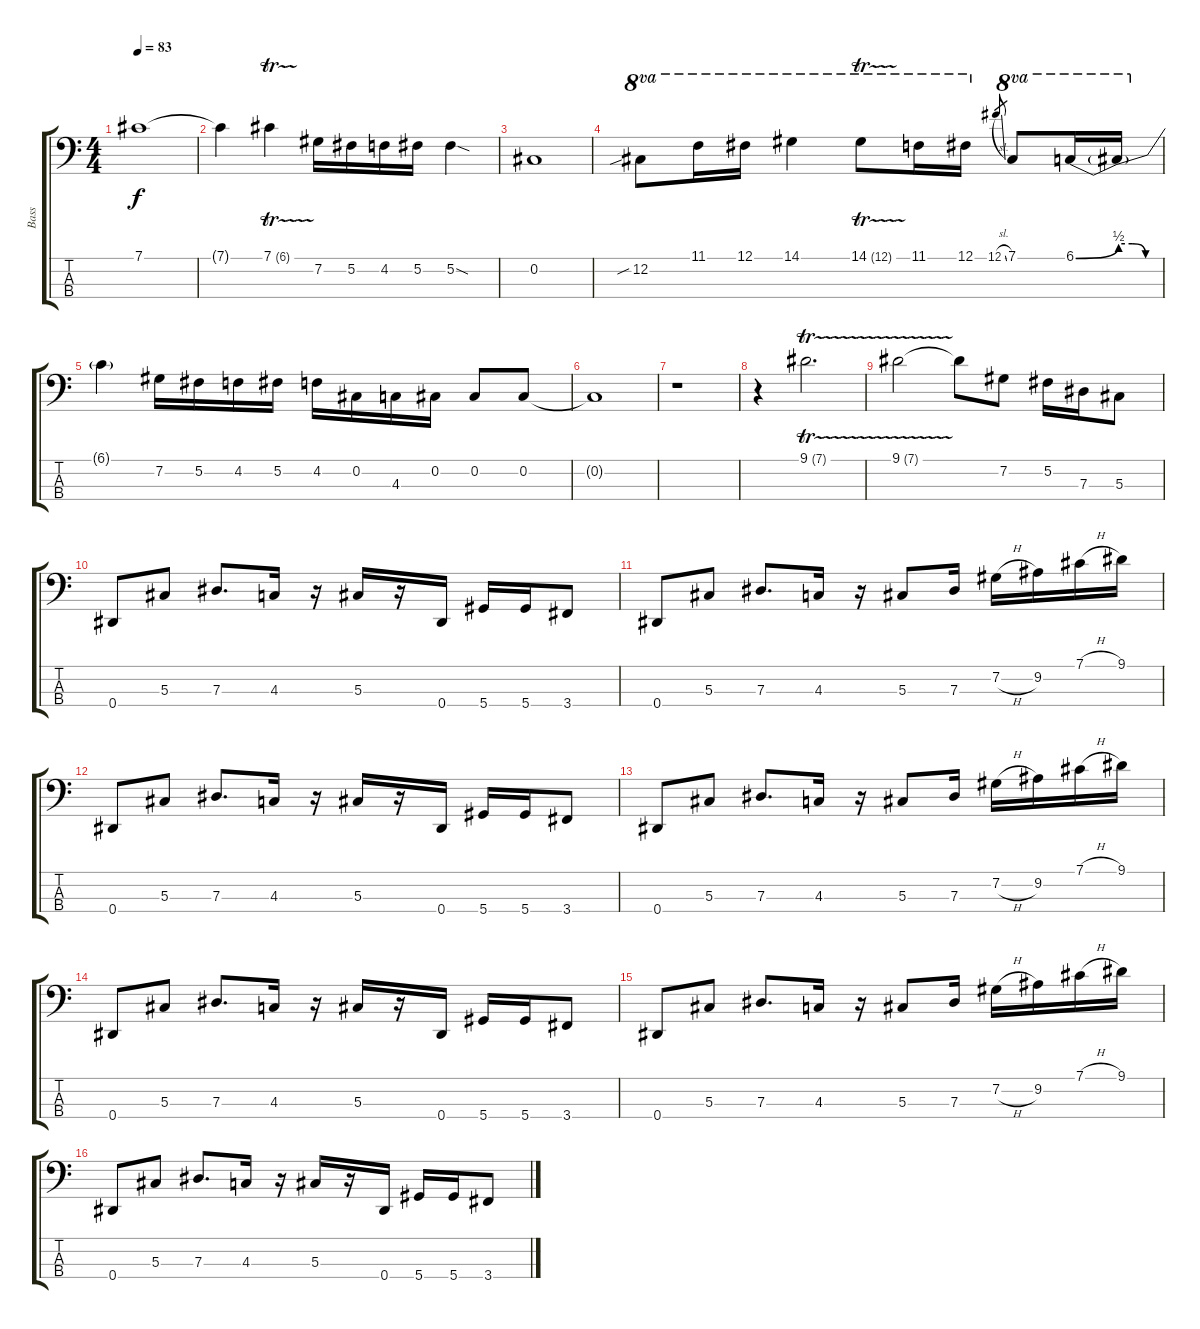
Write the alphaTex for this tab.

\track ("Bass" "Bass") {instrument electricbasspick}
\staff {score tabs}
\tuning (Gb2 Db2 Ab1 Eb1) {hide}
\ts (4 4)
\tempo 83
\clef f4
\ks c
7.1.1{dy f instrument electricbasspick} |
7.1{t}.4 7.1{tr (6 32)}.4 7.2.16 5.2.16 4.2.16 5.2.16 5.2{sod}.4 |
0.2.1 |
12.2{sib}.8{ot 8va} 11.1.16{ot 8va} 12.1.16{ot 8va} 14.1.4{ot 8va} 14.1{tr (12 32)}.8{ot 8va} 11.1.16{ot 8va} 12.1.16{ot 8va} 12.1{sl}.8{gr} 7.1.8{ot 8va} 6.1{be (bend 0 0 60 2)}.16{ot 8va} 6.1{be (custom 0 2 20 2 40 0 60 0) t}.16{ot 8va} |
6.1{t}.4 7.2.16 5.2.16 4.2.16 5.2.16 4.2.16 0.2.16 4.3.16 0.2.16 0.2.8 0.2.8 |
0.2{t}.1 |
r.1 |
r.4 9.1{tr (7 32)}.2{d} |
9.1{tr (7 32)}.2 9.1{t}.8 7.2.8 5.2.16 7.3.16 5.3.8 |
0.4.8 5.3.8 7.3.8{d} 4.3.16 r.16 5.3.16 r.16 0.4.16 5.4.16 5.4.16 3.4.8 |
0.4.8 5.3.8 7.3.8{d} 4.3.16 r.16 5.3.8 7.3.16 7.2{h}.16 9.2.16 7.1{h}.16 9.1.16 |
0.4.8 5.3.8 7.3.8{d} 4.3.16 r.16 5.3.16 r.16 0.4.16 5.4.16 5.4.16 3.4.8 |
0.4.8 5.3.8 7.3.8{d} 4.3.16 r.16 5.3.8 7.3.16 7.2{h}.16 9.2.16 7.1{h}.16 9.1.16 |
0.4.8 5.3.8 7.3.8{d} 4.3.16 r.16 5.3.16 r.16 0.4.16 5.4.16 5.4.16 3.4.8 |
0.4.8 5.3.8 7.3.8{d} 4.3.16 r.16 5.3.8 7.3.16 7.2{h}.16 9.2.16 7.1{h}.16 9.1.16 |
0.4.8 5.3.8 7.3.8{d} 4.3.16 r.16 5.3.16 r.16 0.4.16 5.4.16 5.4.16 3.4.8
